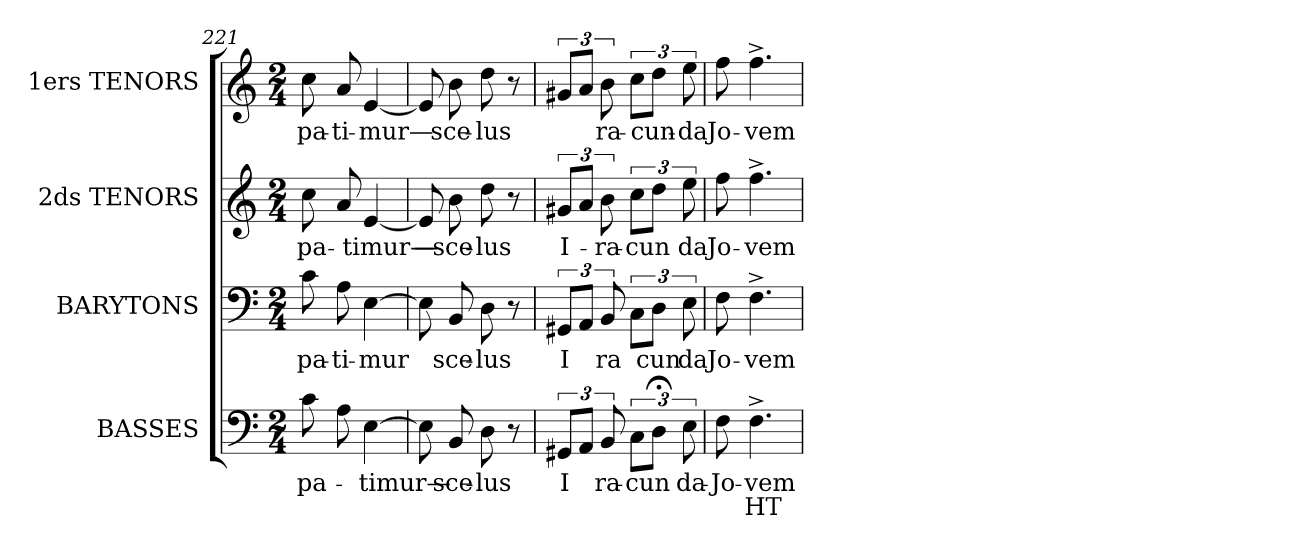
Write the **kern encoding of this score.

**kern	**text	**text	**kern	**text	**kern	**text	**kern	**text
*part4	*part4	*part4	*part3	*part3	*part2	*part2	*part1	*part1
*staff4	*staff4	*staff4	*staff3	*staff3	*staff2	*staff2	*staff1	*staff1
*I"BASSES	*	*	*I"BARYTONS	*	*I"2ds TENORS	*	*I"1ers TENORS	*
*I'BAS.	*	*	*I'BAR.	*	*	*	*	*
!!LO:LB:g=z
*clefF4	*	*	*clefF4	*	*clefG2	*	*clefG2	*
*k[]	*	*	*k[]	*	*k[]	*	*k[]	*
*M2/4	*	*	*M2/4	*	*M2/4	*	*M2/4	*
=221	=221	=221	=221	=221	=221	=221	=221	=221
*	*	*	*	*	*	*	*^	*
8ci\	pa-	.	8ci\	pa-	8cci\	pa-	8cci\	4ccj\	pa-
8Ai\	.	.	8Ai\	ti-	8ai/	.	8ai/	.	ti-
[4Ei\	timur—	.	[4Ei\	mur	[4ei/	timur—	[4ei/	4ryy	mur—
*	*	*	*	*	*	*	*v	*v	*
=222	=222	=222	=222	=222	=222	=222	=222	=222
8Ei\]	.	.	8Ei\]	.	8ei/]	—	8ei/]	.
8BBi/	sce-	.	8BBi/	sce-	8bi\	sce-	8bi\	sce-
8Di\	lus	.	8Di\	lus	8ddi\	lus	8ddi\	lus
8r	.	.	8r	.	8r	.	8r	.
=223	=223	=223	=223	=223	=223	=223	=223	=223
12GG#Xi/L	I	.	12GG#Xi/L	I	12g#Xi/L	I-	12g#Xi/L	.
12AAi/J	--	.	12AAi/J	--	12ai/J	.	12ai/J	.
12BBi/	ra-	.	12BBi/	ra	12bi\	ra-	12bi\	ra-
12Ci\L	cun	.	12Ci\L	--	12cci\L	cun	12cci\L	.
12D;i\J	--	.	12Di\J	cun	12ddi\J	--	12ddi\J	cun-
12Ei\	da-	.	12Ei\	da	12eei\	da	12eei\	da
=224	=224	=224	=224	=224	=224	=224	=224	=224
8Fi\	Jo-	.	8Fi\	Jo-	8ffi\	Jo-	8ffi\	Jo-
4.F^>i\	vem	HT	4.F^>i\	vem	4.ff^>i\	vem	4.ff^>i\	vem
=	=	=	=	=	=	=	=	=
*-	*-	*-	*-	*-	*-	*-	*-	*-
